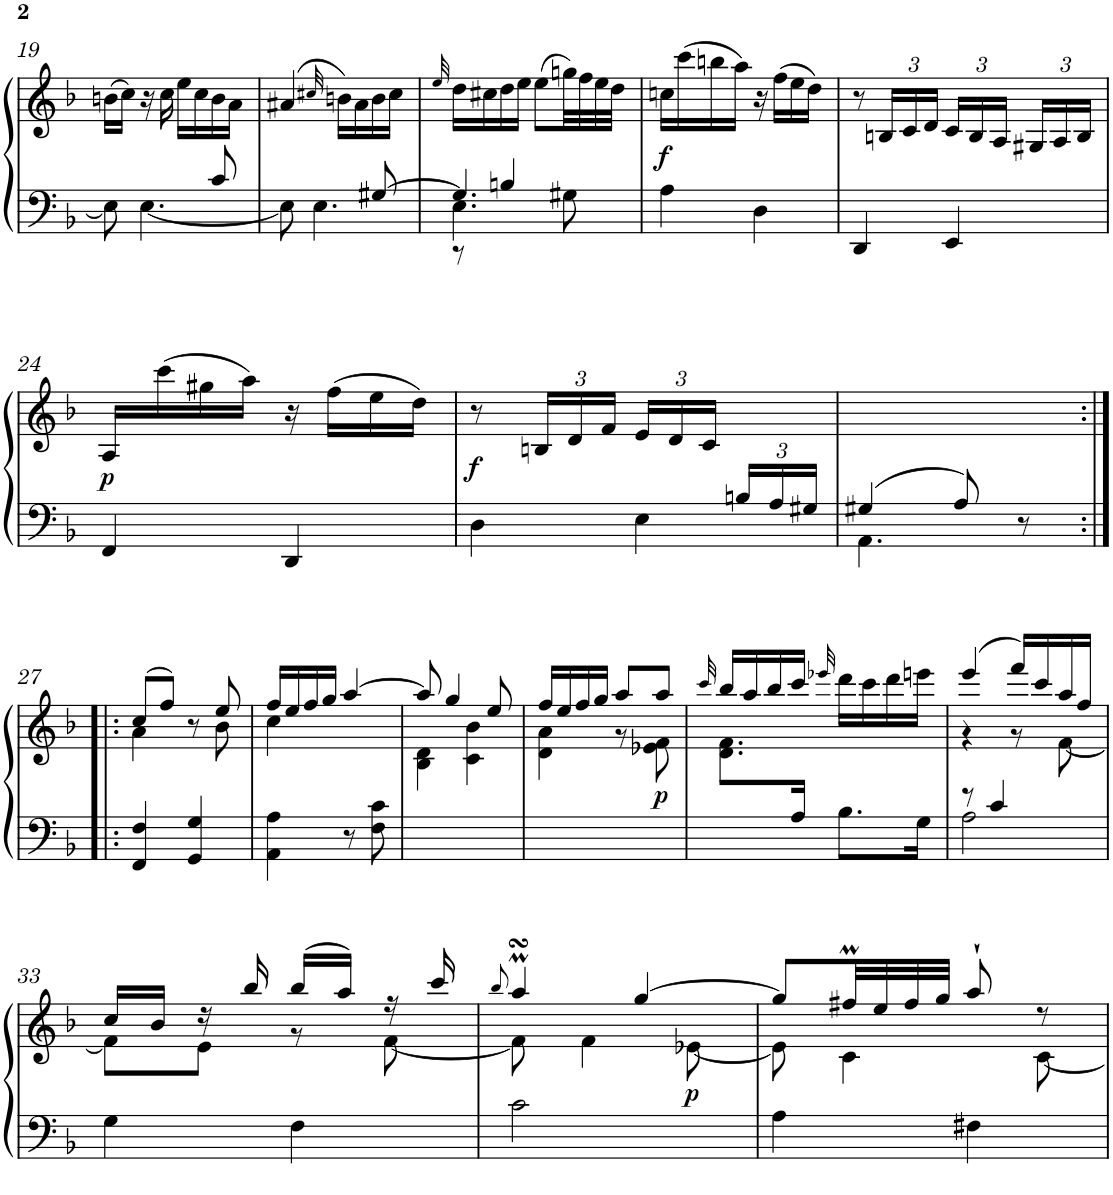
**kern	**kern	**dynam
*part1	*part1	*part1
*staff2	*staff1	*staff1/2
*I"Фортепиано	*	*
!!LO:PB:g=z
*clefF4	*clefG2	*
*k[b-]	*k[b-]	*
*d:	*d:	*
*M2/4	*M2/4	*
=19	=19	=19
*^	*	*
4.ryy	8E\]	(>16bn\LL	.
.	.	16cc\JJ)	.
.	[<4.E\	16r	.
.	.	16cc\	.
.	.	16ee\LL	.
.	.	16cc\	.
8c/	.	16b\	.
.	.	16a\JJ	.
=20	=20	=20	=20
4.ryy	8E\]	(4a#X/	.
.	4.E\	.	.
.	.	32qcc#X/	.
.	.	16bn\LL)	.
.	.	16a#\	.
[>8G#X/	.	16b\	.
.	.	16cc#\JJ	.
*v	*v	*	*
=21	=21	=21
.	32qee/	.
*^	*	*
*	*^	*	*
4.G#/]	4.E\	8r	16dd\LL	.
.	.	.	16cc#X\	.
.	.	4Bn/	16dd\	.
.	.	.	16ee\JJ	.
.	.	.	(>8ee\L	.
8G#X\	8ryy	8ryy	32ggn\LL)	.
.	.	.	32ff\	.
.	.	.	32ee\	.
.	.	.	32dd\JJJ	.
*v	*v	*v	*	*
=22	=22	=22
!	!	!LO:DY:b
4A\	16ccn\LL	f
.	(>16ccc\	.
.	16bbn\	.
.	16aa\JJ)	.
4D\	16r	.
.	(>16ff\LL	.
.	16ee\	.
.	16dd\JJ)	.
=23	=23	=23
4DD/	8r	.
*	*Xbrackettup	*
.	24Bn/LL	.
.	24c/	.
.	24d/JJ	.
4EE/	24c/LL	.
.	24B/	.
.	24A/JJ	.
.	24G#X/LL	.
.	24A/	.
.	24B/JJ	.
!!LO:LB:g=z
=24	=24	=24
!	!	!LO:DY:a=2
4FF/	16A/LL	p
.	(>16ccc\	.
.	16gg#X\	.
.	16aa\JJ)	.
4DD/	16r	.
.	(>16ff\LL	.
.	16ee\	.
.	16dd\JJ)	.
=25	=25	=25
*^	*	*
!	!	!	!LO:DY:a=2
4.ryy	4D\	8r	f
.	.	24Bn/LL	.
.	.	24d/	.
.	.	24f/JJ	.
.	4E\	24e/LL	.
.	.	24d/	.
.	.	24c/JJ	.
*Xbrackettup	*	*	*
24Bn/LL	.	8ryy	.
24A/	.	.	.
24G#X/JJ	.	.	.
=26	=26	=26	=26
4G#X/	4.AA\	4.ryy	.
8A/	.	.	.
8ryy	8r	8ryy	.
*v	*v	*	*
!!LO:LB:g=z
=27:|!|:	=27:|!|:	=27:|!|:
*	*^	*
4FF/ 4F/	(>8cc/L	4a\	.
.	8ff/J)	.	.
4GG/ 4G/	8r	8ryy	.
.	8ee/	8b-\	.
=28	=28	=28	=28
4AA\ 4A\	16ff/LL	4cc\	.
.	16ee/	.	.
.	16ff/	.	.
.	16gg/JJ	.	.
8r	[>4aa/	4ryy	.
8F\ 8c\	.	.	.
=29	=29	=29	=29
2ryy	8aa/]	4B-\ 4d\	.
.	4gg/	.	.
.	.	4c\ 4b-\	.
.	8ee/	.	.
=30	=30	=30	=30
2ryy	16ff/LL	4d\ 4a\	.
.	16ee/	.	.
.	16ff/	.	.
.	16gg/JJ	.	.
.	8aa/L	8r	.
!	!	!	!LO:DY:b
.	8aa/J	8e-X\ 8f\	p
=31	=31	=31	=31
.	32qccc/	.	.
*^	*	*	*
8.ryy	4ryy	16bb-/LL	8.d\ 8.f\L	.
.	.	16aa/	.	.
.	.	16bb-/	.	.
16A/Jk	.	16ccc/JJ	4ryy	.
.	.	32qeee-X/	.	.
4ryy	8.B-\L	16ddd\LL	.	.
.	.	16ccc\	.	.
.	.	16ddd\	.	.
.	16G\Jk	16eeen\JJ	16ryy	.
=32	=32	=32	=32	=32
8r	2A\	(4eee/	4r	.
4c/	.	.	.	.
.	.	16fff/LL)	8r	.
.	.	16ccc/	.	.
8ryy	.	16aa/	[<8f\	.
.	.	16ff/JJ	.	.
*v	*v	*	*	*
!!LO:LB:g=z	!!
=33	=33	=33	=33
4G\	16cc/LL	8f\L]	.
.	16b-/JJ	.	.
.	16r	8e\J	.
.	16bb-/	.	.
4F\	(>16bb-/LL	8r	.
.	16aa/JJ)	.	.
.	16r	[<8f\	.
.	16ccc/	.	.
=34	=34	=34	=34
.	8qbb-/	.	.
2c\	4aamsSsS/	8f\]	.
.	.	4f\	.
.	[>4gg/	.	.
!	!	!	!LO:DY:b
.	.	[<8e-X\	p
=35	=35	=35	=35
4A\	8gg/L]	8e-\]	.
.	32ff#Xm/LL	4c\	.
.	32ee/	.	.
.	32ff#/	.	.
.	32gg/JJJ	.	.
4F#X\	8aa`/	.	.
.	8r	[<8c\	.
*	*v	*v	*
=	=	=
*-	*-	*-
